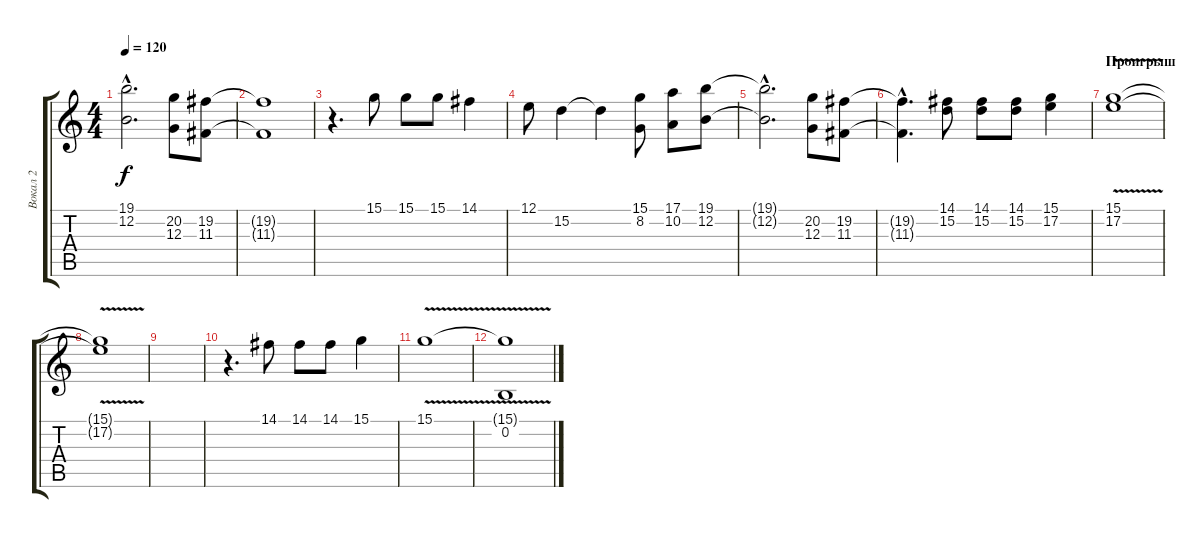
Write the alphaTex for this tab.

\track ("Вокал 2" "Вокал 2") {instrument tenorsax}
\staff {score tabs}
\tuning (E4 B3 G3 D3 A2 E2) {hide}
\ts (4 4)
\tempo 120
\clef g2
\ks c
(19.1{hac t} 12.2{hac t}).2{d dy f} (20.2 12.3).8 (19.2 11.3).8 |
(19.2{t} 11.3{t}).1 |
r.4{d} 15.1.8 15.1.8 15.1.8 14.1.4 |
12.1.8 15.2.4 15.2{t}.4 (15.1 8.2).8 (17.1 10.2).8 (19.1 12.2).8 |
(19.1{hac t} 12.2{hac t}).2{d} (20.2 12.3).8 (19.2 11.3).8 |
(19.2{hac t} 11.3{hac t}).4{d} (14.1 15.2).8 (14.1 15.2).8 (14.1 15.2).8 (15.1 17.2).4 |
\section ("" "Проигрыш")
(15.1{v} 17.2).1 |
(15.1{t} 17.2{t}).1 |
|
r.4{d} 14.1.8 14.1.8 14.1.8 15.1.4 |
15.1{v}.1 |
(15.1{t} 0.2).1
